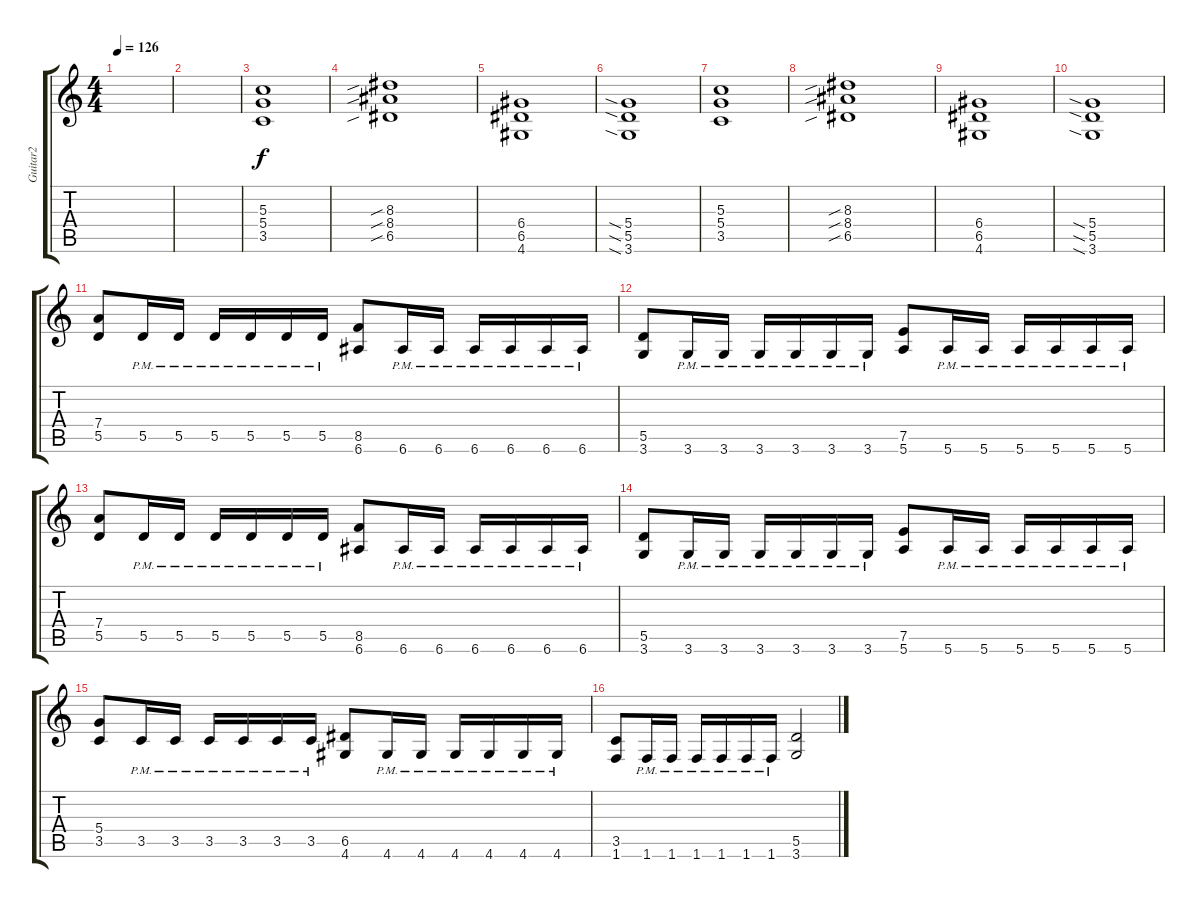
\track ("Guitar2" "Guitar2") {instrument distortionguitar}
\staff {score tabs}
\tuning (E4 B3 G3 D3 A2 E2) {hide}
\ts (4 4)
\tempo 126
\clef g2
\ks c
|
|
(5.3 5.4 3.5).1 |
(8.3{sib} 8.4{sib} 6.5{sib}).1 |
(6.4 6.5 4.6).1 |
(5.4{sia} 5.5{sia} 3.6{sia}).1 |
(5.3 5.4 3.5).1 |
(8.3{sib} 8.4{sib} 6.5{sib}).1 |
(6.4 6.5 4.6).1 |
(5.4{sia} 5.5{sia} 3.6{sia}).1 |
(7.4 5.5).8 5.5{pm}.16 5.5{pm}.16 5.5{pm}.16 5.5{pm}.16 5.5{pm}.16 5.5{pm}.16 (8.5 6.6).8 6.6{pm}.16 6.6{pm}.16 6.6{pm}.16 6.6{pm}.16 6.6{pm}.16 6.6{pm}.16 |
(5.5 3.6).8 3.6{pm}.16 3.6{pm}.16 3.6{pm}.16 3.6{pm}.16 3.6{pm}.16 3.6{pm}.16 (7.5 5.6).8 5.6{pm}.16 5.6{pm}.16 5.6{pm}.16 5.6{pm}.16 5.6{pm}.16 5.6{pm}.16 |
(7.4 5.5).8 5.5{pm}.16 5.5{pm}.16 5.5{pm}.16 5.5{pm}.16 5.5{pm}.16 5.5{pm}.16 (8.5 6.6).8 6.6{pm}.16 6.6{pm}.16 6.6{pm}.16 6.6{pm}.16 6.6{pm}.16 6.6{pm}.16 |
(5.5 3.6).8 3.6{pm}.16 3.6{pm}.16 3.6{pm}.16 3.6{pm}.16 3.6{pm}.16 3.6{pm}.16 (7.5 5.6).8 5.6{pm}.16 5.6{pm}.16 5.6{pm}.16 5.6{pm}.16 5.6{pm}.16 5.6{pm}.16 |
(5.4 3.5).8 3.5{pm}.16 3.5{pm}.16 3.5{pm}.16 3.5{pm}.16 3.5{pm}.16 3.5{pm}.16 (6.5 4.6).8 4.6{pm}.16 4.6{pm}.16 4.6{pm}.16 4.6{pm}.16 4.6{pm}.16 4.6{pm}.16 |
(3.5 1.6).8 1.6{pm}.16 1.6{pm}.16 1.6{pm}.16 1.6{pm}.16 1.6{pm}.16 1.6{pm}.16 (5.5 3.6).2
